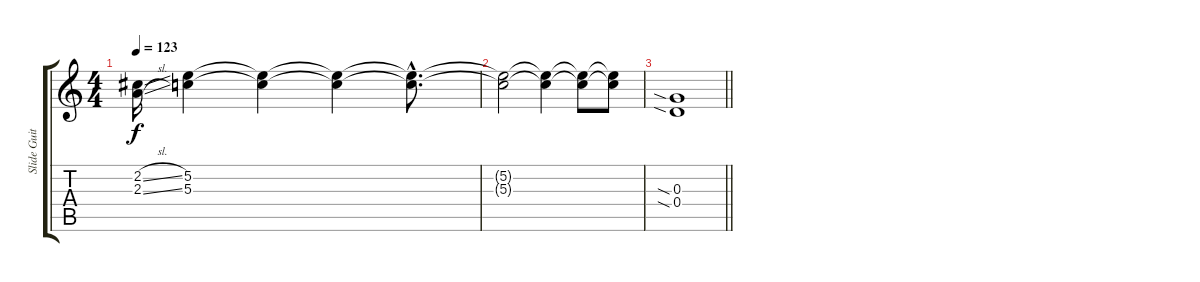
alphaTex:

\track ("Slide Guitar" "Slide Guit") {instrument distortionguitar}
\staff {score tabs}
\tuning (E4 B3 G3 D3 A2 E2) {hide}
\ts (4 4)
\tempo 123
\clef g2
\ks c
(2.2{sl} 2.3{sl}).16{dy f} (5.2 5.3).4 (5.2{t} 5.3{t}).4 (5.2{t} 5.3{t}).4 (5.2{hac t} 5.3{hac t}).8{d} |
(5.2{t} 5.3{t}).2 (5.2{t} 5.3{t}).4 (5.2{t} 5.3{t}).8 (5.2{t} 5.3{t}).8 |
\barLineRight lightlight
(0.3{sia} 0.4{sia}).1
